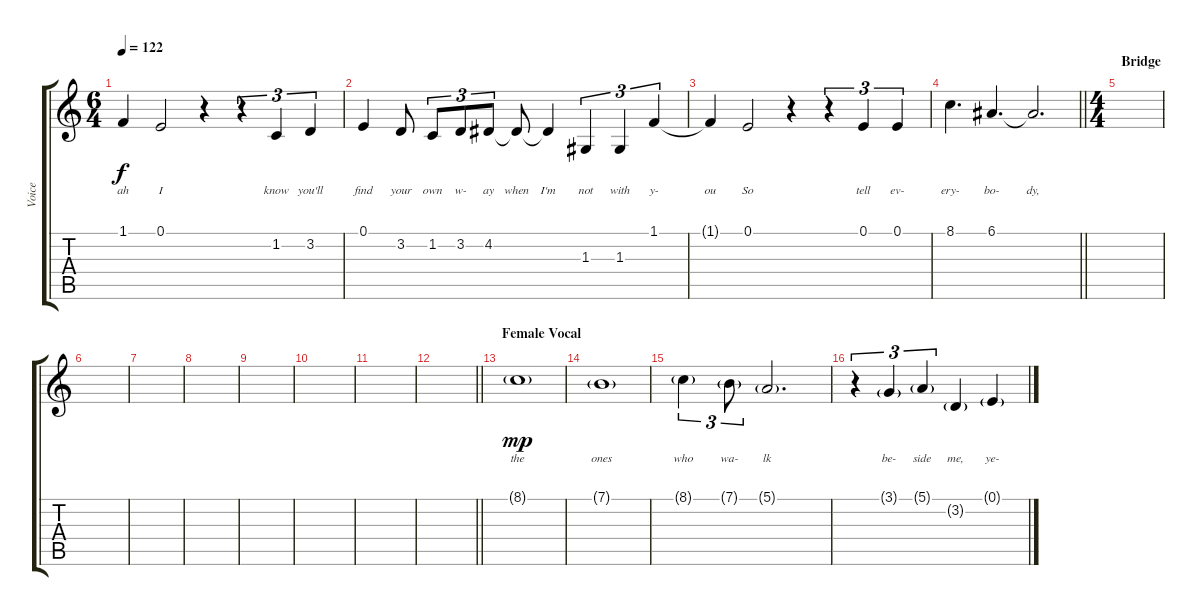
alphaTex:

\track ("Voice" "Voice") {instrument bassoon}
\staff {score tabs}
\tuning (E4 B3 G3 D3 A2 E2) {hide}
\ts (6 4)
\tempo 122
\clef g2
\ks c
1.1{t}.4{lyrics (0 "ah") lyrics (1 "") lyrics (2 "") lyrics (3 "") lyrics (4 "") dy f} 0.1.2{lyrics (0 "I") lyrics (1 "") lyrics (2 "") lyrics (3 "") lyrics (4 "")} r.4 r.4{tu (3 2)} 1.2.4{tu (3 2) lyrics (0 "know") lyrics (1 "") lyrics (2 "") lyrics (3 "") lyrics (4 "")} 3.2.4{tu (3 2) lyrics (0 "you'll") lyrics (1 "") lyrics (2 "") lyrics (3 "") lyrics (4 "")} |
0.1.4{lyrics (0 "find") lyrics (1 "") lyrics (2 "") lyrics (3 "") lyrics (4 "")} 3.2.8{lyrics (0 "your") lyrics (1 "") lyrics (2 "") lyrics (3 "") lyrics (4 "")} 1.2.8{tu (3 2) lyrics (0 "own") lyrics (1 "") lyrics (2 "") lyrics (3 "") lyrics (4 "")} 3.2.8{tu (3 2) lyrics (0 "w-") lyrics (1 "") lyrics (2 "") lyrics (3 "") lyrics (4 "")} 4.2.8{tu (3 2) lyrics (0 "ay") lyrics (1 "") lyrics (2 "") lyrics (3 "") lyrics (4 "")} 4.2{t}.8{lyrics (0 "when") lyrics (1 "") lyrics (2 "") lyrics (3 "") lyrics (4 "")} 4.2{t}.4{lyrics (0 "I'm") lyrics (1 "") lyrics (2 "") lyrics (3 "") lyrics (4 "")} 1.3.4{tu (3 2) lyrics (0 "not") lyrics (1 "") lyrics (2 "") lyrics (3 "") lyrics (4 "")} 1.3.4{tu (3 2) lyrics (0 "with") lyrics (1 "") lyrics (2 "") lyrics (3 "") lyrics (4 "")} 1.1.4{tu (3 2) lyrics (0 "y-") lyrics (1 "") lyrics (2 "") lyrics (3 "") lyrics (4 "")} |
1.1{t}.4{lyrics (0 "ou") lyrics (1 "") lyrics (2 "") lyrics (3 "") lyrics (4 "")} 0.1.2{lyrics (0 "So") lyrics (1 "") lyrics (2 "") lyrics (3 "") lyrics (4 "")} r.4 r.4{tu (3 2)} 0.1.4{tu (3 2) lyrics (0 "tell") lyrics (1 "") lyrics (2 "") lyrics (3 "") lyrics (4 "")} 0.1.4{tu (3 2) lyrics (0 "ev-") lyrics (1 "") lyrics (2 "") lyrics (3 "") lyrics (4 "")} |
\barLineRight lightlight
8.1.4{d lyrics (0 "ery-") lyrics (1 "") lyrics (2 "") lyrics (3 "") lyrics (4 "")} 6.1.4{d lyrics (0 "bo-") lyrics (1 "") lyrics (2 "") lyrics (3 "") lyrics (4 "")} 6.1{t}.2{d lyrics (0 "dy,") lyrics (1 "") lyrics (2 "") lyrics (3 "") lyrics (4 "")} |
\ts (4 4)
\section ("" "Bridge")
|
|
|
|
|
|
|
\barLineRight lightlight
|
\section ("" "Female Vocal")
8.1{g}.1{lyrics (0 "the") lyrics (1 "") lyrics (2 "") lyrics (3 "") lyrics (4 "") dy mp} |
7.1{g}.1{lyrics (0 "ones") lyrics (1 "") lyrics (2 "") lyrics (3 "") lyrics (4 "")} |
8.1{g}.4{tu (3 2) lyrics (0 "who") lyrics (1 "") lyrics (2 "") lyrics (3 "") lyrics (4 "")} 7.1{g}.8{tu (3 2) lyrics (0 "wa-") lyrics (1 "") lyrics (2 "") lyrics (3 "") lyrics (4 "")} 5.1{g}.2{d lyrics (0 "lk") lyrics (1 "") lyrics (2 "") lyrics (3 "") lyrics (4 "")} |
r.4{tu (3 2)} 3.1{g}.4{tu (3 2) lyrics (0 "be-") lyrics (1 "") lyrics (2 "") lyrics (3 "") lyrics (4 "")} 5.1{g}.4{tu (3 2) lyrics (0 "side") lyrics (1 "") lyrics (2 "") lyrics (3 "") lyrics (4 "")} 3.2{g}.4{lyrics (0 "me,") lyrics (1 "") lyrics (2 "") lyrics (3 "") lyrics (4 "")} 0.1{g}.4{lyrics (0 "ye-") lyrics (1 "") lyrics (2 "") lyrics (3 "") lyrics (4 "")}
